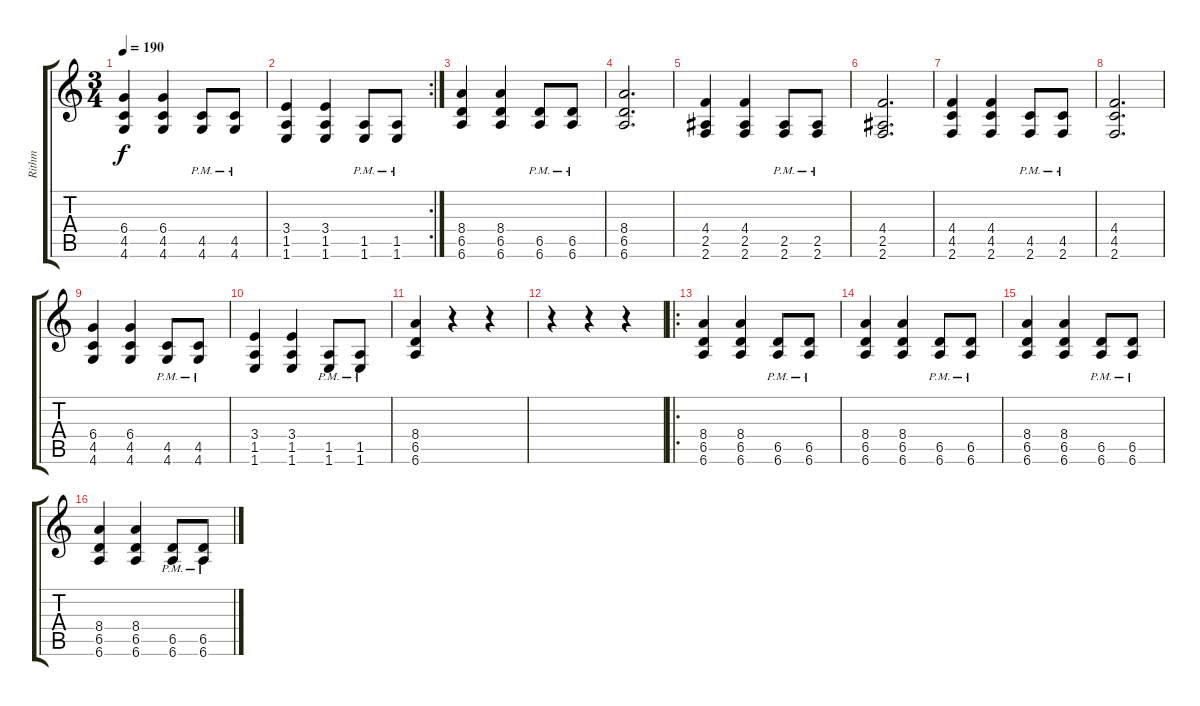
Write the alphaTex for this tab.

\track ("Rithm" "Rithm") {instrument distortionguitar}
\staff {score tabs}
\tuning (Eb4 Bb3 Gb3 Db3 Ab2 Eb2) {hide}
\ts (3 4)
\tempo 190
\clef g2
\ks c
(6.4 4.5 4.6).4{dy f} (6.4 4.5 4.6).4 (4.5{pm} 4.6{pm}).8 (4.5{pm} 4.6{pm}).8 |
\rc 2
(3.4 1.5 1.6).4 (3.4 1.5 1.6).4 (1.5{pm} 1.6{pm}).8 (1.5{pm} 1.6{pm}).8 |
(8.4 6.5 6.6).4 (8.4 6.5 6.6).4 (6.5{pm} 6.6{pm}).8 (6.5{pm} 6.6{pm}).8 |
(8.4 6.5 6.6).2{d} |
(4.4 2.5 2.6).4 (4.4 2.5 2.6).4 (2.5{pm} 2.6{pm}).8 (2.5{pm} 2.6{pm}).8 |
(4.4 2.5 2.6).2{d} |
(4.4 4.5 2.6).4 (4.4 4.5 2.6).4 (4.5{pm} 2.6{pm}).8 (4.5{pm} 2.6{pm}).8 |
(4.4 4.5 2.6).2{d} |
(6.4 4.5 4.6).4 (6.4 4.5 4.6).4 (4.5{pm} 4.6{pm}).8 (4.5{pm} 4.6{pm}).8 |
(3.4 1.5 1.6).4 (3.4 1.5 1.6).4 (1.5{pm} 1.6{pm}).8 (1.5{pm} 1.6{pm}).8 |
(8.4 6.5 6.6).4 r.4 r.4 |
r.4 r.4 r.4 |
\ro
(8.4 6.5 6.6).4 (8.4 6.5 6.6).4 (6.5{pm} 6.6{pm}).8 (6.5{pm} 6.6{pm}).8 |
(8.4 6.5 6.6).4 (8.4 6.5 6.6).4 (6.5{pm} 6.6{pm}).8 (6.5{pm} 6.6{pm}).8 |
(8.4 6.5 6.6).4 (8.4 6.5 6.6).4 (6.5{pm} 6.6{pm}).8 (6.5{pm} 6.6{pm}).8 |
(8.4 6.5 6.6).4 (8.4 6.5 6.6).4 (6.5{pm} 6.6{pm}).8 (6.5{pm} 6.6{pm}).8
